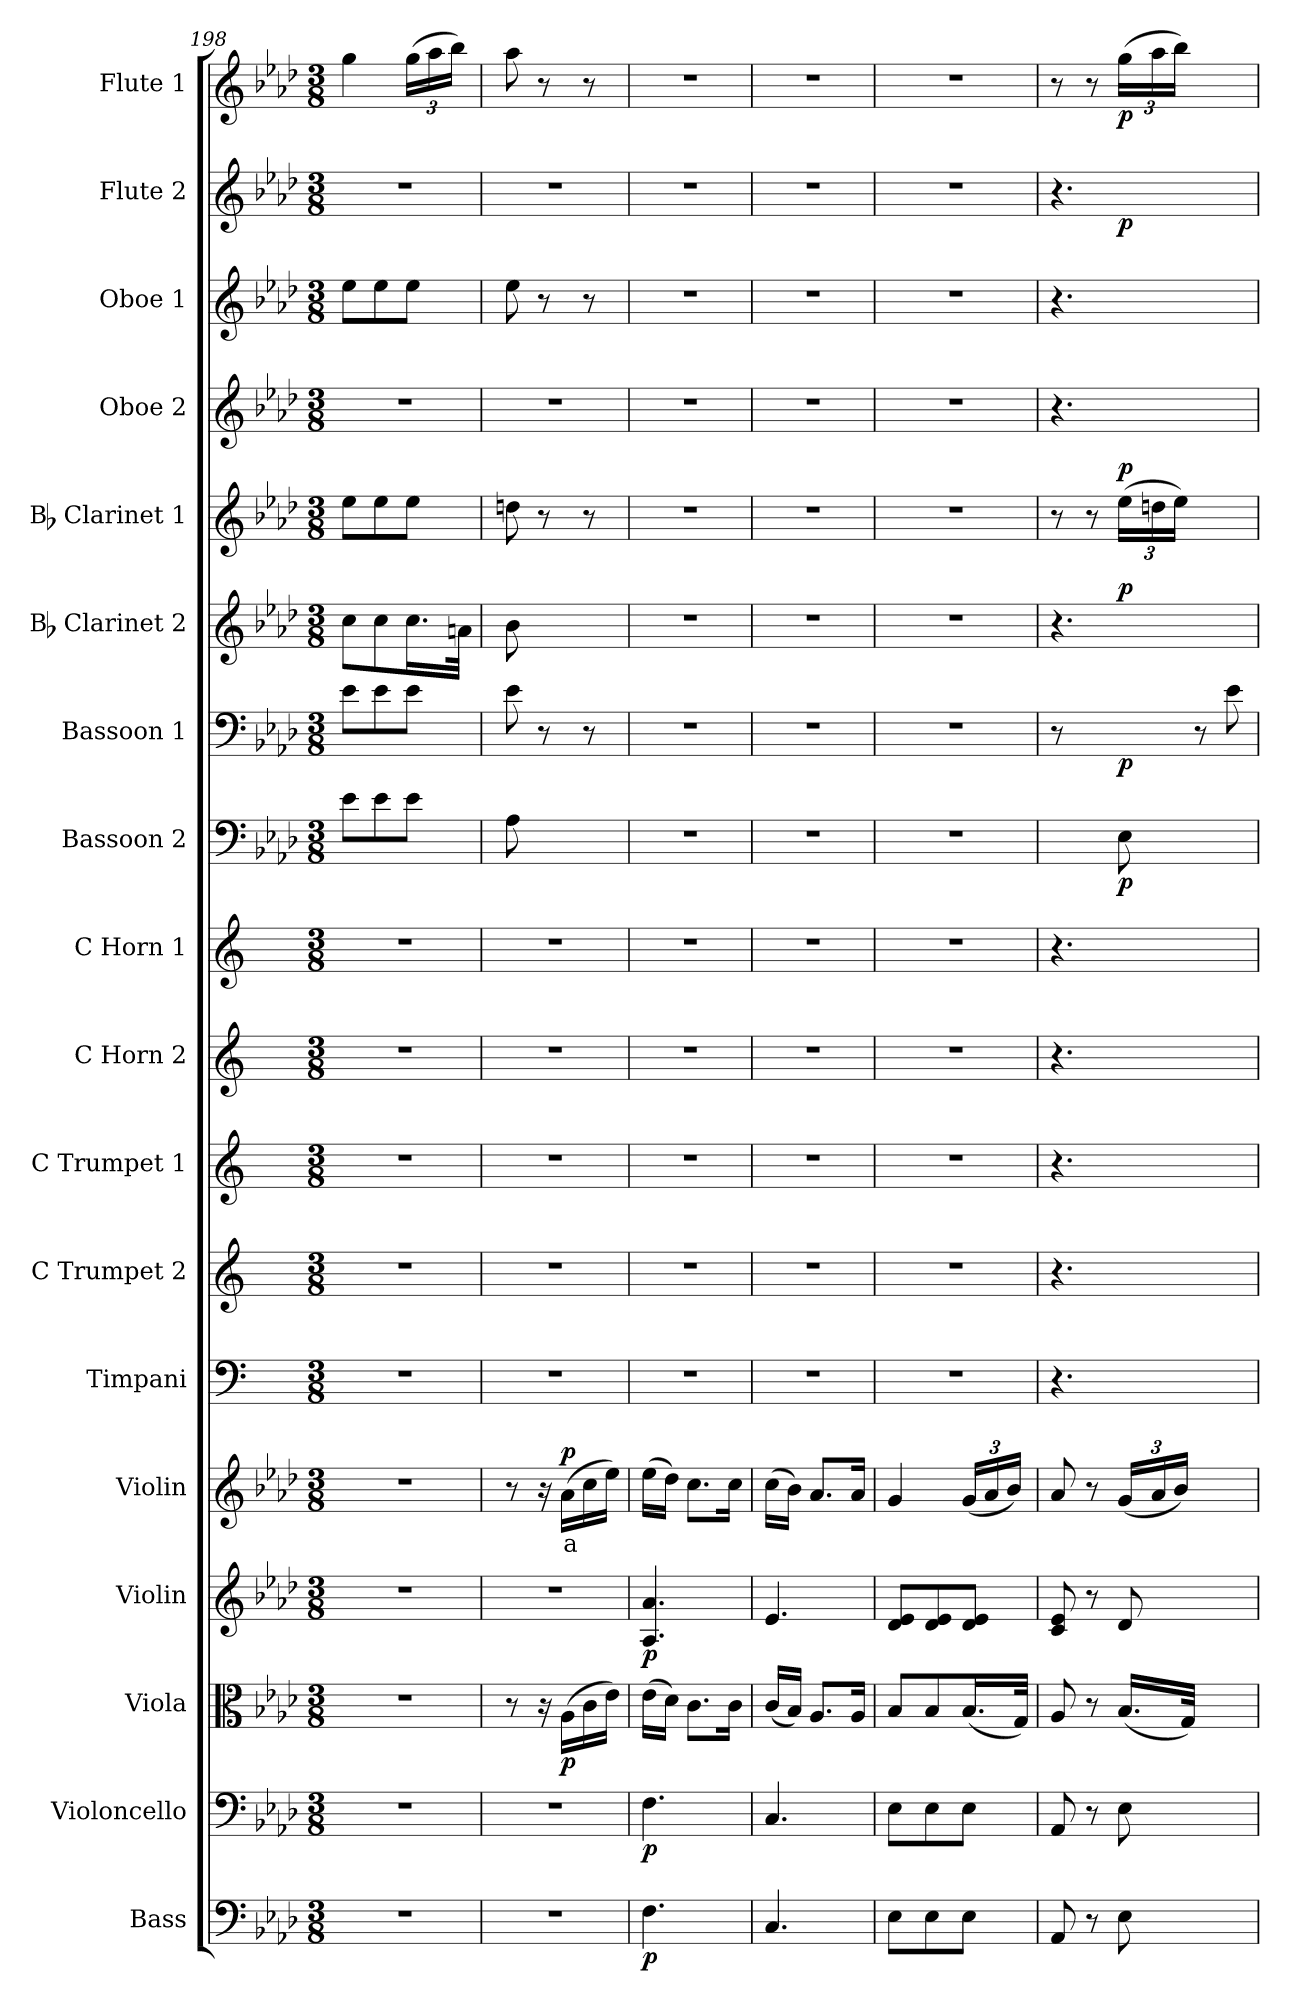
**kern	**dynam	**kern	**dynam	**kern	**dynam	**kern	**dynam	**kern	**text	**dynam	**kern	**kern	**kern	**kern	**kern	**kern	**dynam	**kern	**dynam	**kern	**dynam	**kern	**dynam	**kern	**kern	**kern	**dynam	**kern	**dynam
*part18	*part18	*part17	*part17	*part16	*part16	*part15	*part15	*part14	*part14	*part14	*part13	*part12	*part11	*part10	*part9	*part8	*part8	*part7	*part7	*part6	*part6	*part5	*part5	*part4	*part3	*part2	*part2	*part1	*part1
*staff18	*staff18	*staff17	*staff17	*staff16	*staff16	*staff15	*staff15	*staff14	*staff14	*staff14	*staff13	*staff12	*staff11	*staff10	*staff9	*staff8	*staff8	*staff7	*staff7	*staff6	*staff6	*staff5	*staff5	*staff4	*staff3	*staff2	*staff2	*staff1	*staff1
*I"Bass	*	*I"Violoncello	*	*I"Viola	*	*I"Violin	*	*I"Violin	*	*	*I"Timpani	*I"C Trumpet 2	*I"C Trumpet 1	*I"C Horn 2	*I"C Horn 1	*I"Bassoon 2	*	*I"Bassoon 1	*	*I"Bb Clarinet 2	*	*I"Bb Clarinet 1	*	*I"Oboe 2	*I"Oboe 1	*I"Flute 2	*	*I"Flute 1	*
*I'B	*	*I'Vc	*	*I'Vla	*	*I'Vln	*	*I'Vln	*	*	*I'Timp	*I'Tpt 2	*I'Tpt 1	*I'Hn 2	*I'Hn 1	*I'Bsn 2	*	*I'Bsn 1	*	*I'Cl 2	*	*I'Cl 1	*	*I'Ob 2	*I'Ob 1	*I'Fl 2	*	*I'Fl 1	*
*clefF4	*	*clefF4	*	*clefC3	*	*clefG2	*	*clefG2	*	*	*clefF4	*clefG2	*clefG2	*clefG2	*clefG2	*clefF4	*	*clefF4	*	*clefG2	*	*clefG2	*	*clefG2	*clefG2	*clefG2	*	*clefG2	*
*ITrd7c12	*	*	*	*	*	*	*	*	*	*	*	*	*	*ITrd7c12	*ITrd7c12	*	*	*	*	*ITrd1c2	*	*ITrd1c2	*	*	*	*	*	*	*
*k[b-e-a-d-]	*	*k[b-e-a-d-]	*	*k[b-e-a-d-]	*	*k[b-e-a-d-]	*	*k[b-e-a-d-]	*	*	*k[]	*k[]	*k[]	*k[]	*k[]	*k[b-e-a-d-]	*	*k[b-e-a-d-]	*	*k[b-e-a-d-g-c-]	*	*k[b-e-a-d-g-c-]	*	*k[b-e-a-d-]	*k[b-e-a-d-]	*k[b-e-a-d-]	*	*k[b-e-a-d-]	*
*M3/8	*	*M3/8	*	*M3/8	*	*M3/8	*	*M3/8	*	*	*M3/8	*M3/8	*M3/8	*M3/8	*M3/8	*M3/8	*	*M3/8	*	*M3/8	*	*M3/8	*	*M3/8	*M3/8	*M3/8	*	*M3/8	*
=198	=198	=198	=198	=198	=198	=198	=198	=198	=198	=198	=198	=198	=198	=198	=198	=198	=198	=198	=198	=198	=198	=198	=198	=198	=198	=198	=198	=198	=198
4.r	.	4.r	.	4.r	.	4.r	.	4.r	.	.	4.r	4.r	4.r	4.r	4.r	8e-L	.	8e-L	.	8b-L	.	8dd-L	.	4.r	8ee-L	4.r	.	4gg	.
.	.	.	.	.	.	.	.	.	.	.	.	.	.	.	.	8e-	.	8e-	.	8b-	.	8dd-	.	.	8ee-	.	.	.	.
*	*	*	*	*	*	*	*	*	*	*	*	*	*	*	*	*	*	*	*	*	*	*	*	*	*	*	*	*Xbrackettup	*
.	.	.	.	.	.	.	.	.	.	.	.	.	.	.	.	8e-J	.	8e-J	.	16.b-L	.	8dd-J	.	.	8ee-J	.	.	(24ggLL	.
.	.	.	.	.	.	.	.	.	.	.	.	.	.	.	.	.	.	.	.	.	.	.	.	.	.	.	.	24aa-	.
.	.	.	.	.	.	.	.	.	.	.	.	.	.	.	.	.	.	.	.	.	.	.	.	.	.	.	.	24bb-JJ)	.
.	.	.	.	.	.	.	.	.	.	.	.	.	.	.	.	.	.	.	.	32gnJJk	.	.	.	.	.	.	.	.	.
=199	=199	=199	=199	=199	=199	=199	=199	=199	=199	=199	=199	=199	=199	=199	=199	=199	=199	=199	=199	=199	=199	=199	=199	=199	=199	=199	=199	=199	=199
4.r	.	4.r	.	8r	.	4.r	.	8r	.	.	4.r	4.r	4.r	4.r	4.r	8A-	.	8e-	.	8a-	.	8ccn	.	4.r	8ee-	4.r	.	8aa-	.
.	.	.	.	16r	.	.	.	16r	.	.	.	.	.	.	.	4ryy	.	8r	.	4ryy	.	8r	.	.	8r	.	.	8r	.
!	!	!	!	!	!LO:DY:b	!	!	!	!LO:LY:b	!LO:DY:b	!	!	!	!	!	!	!	!	!	!	!	!	!	!	!	!	!	!	!
.	.	.	.	(16A-LL	p	.	.	(16a-LL	a	p	.	.	.	.	.	.	.	.	.	.	.	.	.	.	.	.	.	.	.
.	.	.	.	16c	.	.	.	16cc	.	.	.	.	.	.	.	.	.	8r	.	.	.	8r	.	.	8r	.	.	8r	.
.	.	.	.	16e-JJ)	.	.	.	16ee-JJ)	.	.	.	.	.	.	.	.	.	.	.	.	.	.	.	.	.	.	.	.	.
=200	=200	=200	=200	=200	=200	=200	=200	=200	=200	=200	=200	=200	=200	=200	=200	=200	=200	=200	=200	=200	=200	=200	=200	=200	=200	=200	=200	=200	=200
!	!LO:DY:b	!	!LO:DY:b	!	!	!	!LO:DY:b	!	!	!	!	!	!	!	!	!	!	!	!	!	!	!	!	!	!	!	!	!	!
4.FF	p	4.F	p	(16e-LL	.	4.A-/ 4.a-/	p	(16ee-LL	.	.	4.r	4.r	4.r	4.r	4.r	4.r	.	4.r	.	4.r	.	4.r	.	4.r	4.r	4.r	.	4.r	.
.	.	.	.	16d-JJ)	.	.	.	16dd-JJ)	.	.	.	.	.	.	.	.	.	.	.	.	.	.	.	.	.	.	.	.	.
.	.	.	.	8.cL	.	.	.	8.ccL	.	.	.	.	.	.	.	.	.	.	.	.	.	.	.	.	.	.	.	.	.
.	.	.	.	16cJk	.	.	.	16ccJk	.	.	.	.	.	.	.	.	.	.	.	.	.	.	.	.	.	.	.	.	.
!!LO:PB:g=z
=201	=201	=201	=201	=201	=201	=201	=201	=201	=201	=201	=201	=201	=201	=201	=201	=201	=201	=201	=201	=201	=201	=201	=201	=201	=201	=201	=201	=201	=201
4.CC	.	4.C	.	(16cLL	.	4.e-	.	(16ccLL	.	.	4.r	4.r	4.r	4.r	4.r	4.r	.	4.r	.	4.r	.	4.r	.	4.r	4.r	4.r	.	4.r	.
.	.	.	.	16B-JJ)	.	.	.	16b-JJ)	.	.	.	.	.	.	.	.	.	.	.	.	.	.	.	.	.	.	.	.	.
.	.	.	.	8.A-L	.	.	.	8.a-L	.	.	.	.	.	.	.	.	.	.	.	.	.	.	.	.	.	.	.	.	.
.	.	.	.	16A-Jk	.	.	.	16a-Jk	.	.	.	.	.	.	.	.	.	.	.	.	.	.	.	.	.	.	.	.	.
=202	=202	=202	=202	=202	=202	=202	=202	=202	=202	=202	=202	=202	=202	=202	=202	=202	=202	=202	=202	=202	=202	=202	=202	=202	=202	=202	=202	=202	=202
8EE-L	.	8E-L	.	8B-L	.	8d-/ 8e-/L	.	4g	.	.	4.r	4.r	4.r	4.r	4.r	4.r	.	4.r	.	4.r	.	4.r	.	4.r	4.r	4.r	.	4.r	.
8EE-	.	8E-	.	8B-	.	8d-/ 8e-/	.	.	.	.	.	.	.	.	.	.	.	.	.	.	.	.	.	.	.	.	.	.	.
*	*	*	*	*	*	*	*	*Xbrackettup	*	*	*	*	*	*	*	*	*	*	*	*	*	*	*	*	*	*	*	*	*
8EE-J	.	8E-J	.	(16.B-L	.	8d-/ 8e-/J	.	(24gLL	.	.	.	.	.	.	.	.	.	.	.	.	.	.	.	.	.	.	.	.	.
.	.	.	.	.	.	.	.	24a-	.	.	.	.	.	.	.	.	.	.	.	.	.	.	.	.	.	.	.	.	.
.	.	.	.	.	.	.	.	24b-JJ)	.	.	.	.	.	.	.	.	.	.	.	.	.	.	.	.	.	.	.	.	.
.	.	.	.	32GJJk)	.	.	.	.	.	.	.	.	.	.	.	.	.	.	.	.	.	.	.	.	.	.	.	.	.
=203	=203	=203	=203	=203	=203	=203	=203	=203	=203	=203	=203	=203	=203	=203	=203	=203	=203	=203	=203	=203	=203	=203	=203	=203	=203	=203	=203	=203	=203
*	*	*	*	*	*	*	*	*	*	*	*	*	*	*	*	*	*	*^	*	*^	*	*	*	*	*	*^	*	*	*
8AAA-	.	8AA-	.	8A-	.	8c/ 8e-/	.	8a-	.	.	4.r	4.r	4.r	4.r	4.r	4ryy	.	8r	4ryy	.	4.r	4ryy	.	8r	.	4.r	4.r	4.r	4ryy	.	8r	.
8r	.	8r	.	8r	.	8r	.	8r	.	.	.	.	.	.	.	.	.	4ryy	.	.	.	.	.	8r	.	.	.	.	.	.	8r	.
*	*	*	*	*	*	*	*	*	*	*	*	*	*	*	*	*	*	*	*	*	*	*	*	*Xbrackettup	*	*	*	*	*	*	*	*
!	!	!	!	!	!	!	!	!	!	!	!	!	!	!	!	!	!LO:DY:b	!	!	!LO:DY:b	!	!	!LO:DY:a	!	!LO:DY:a	!	!	!	!	!LO:DY:b	!	!LO:DY:b
8EE-	.	8E-	.	(16.B-LL	.	8d-	.	(24gLL	.	.	.	.	.	.	.	8E-	p	.	4.ryy	p	.	4.ryy	p	(24dd-LL	p	.	.	.	4.ryy	p	(24ggLL	p
.	.	.	.	.	.	.	.	24a-	.	.	.	.	.	.	.	.	.	.	.	.	.	.	.	24ccn	.	.	.	.	.	.	24aa-	.
.	.	.	.	.	.	.	.	24b-JJ)	.	.	.	.	.	.	.	.	.	.	.	.	.	.	.	24dd-JJ)	.	.	.	.	.	.	24bb-JJ)	.
.	.	.	.	32GJJk)	.	.	.	.	.	.	.	.	.	.	.	.	.	.	.	.	.	.	.	.	.	.	.	.	.	.	.	.
4ryy	.	4ryy	.	4ryy	.	4ryy	.	4ryy	.	.	4ryy	4ryy	4ryy	4ryy	4ryy	4ryy	.	8r	.	.	4ryy	.	.	4ryy	.	4ryy	4ryy	4ryy	.	.	4ryy	.
.	.	.	.	.	.	.	.	.	.	.	.	.	.	.	.	.	.	8e-	.	.	.	.	.	.	.	.	.	.	.	.	.	.
*	*	*	*	*	*	*	*	*	*	*	*	*	*	*	*	*	*	*v	*v	*	*	*	*	*	*	*	*	*v	*v	*	*	*
*	*	*	*	*	*	*	*	*	*	*	*	*	*	*	*	*	*	*	*	*v	*v	*	*	*	*	*	*	*	*	*
=	=	=	=	=	=	=	=	=	=	=	=	=	=	=	=	=	=	=	=	=	=	=	=	=	=	=	=	=	=
*-	*-	*-	*-	*-	*-	*-	*-	*-	*-	*-	*-	*-	*-	*-	*-	*-	*-	*-	*-	*-	*-	*-	*-	*-	*-	*-	*-	*-	*-
